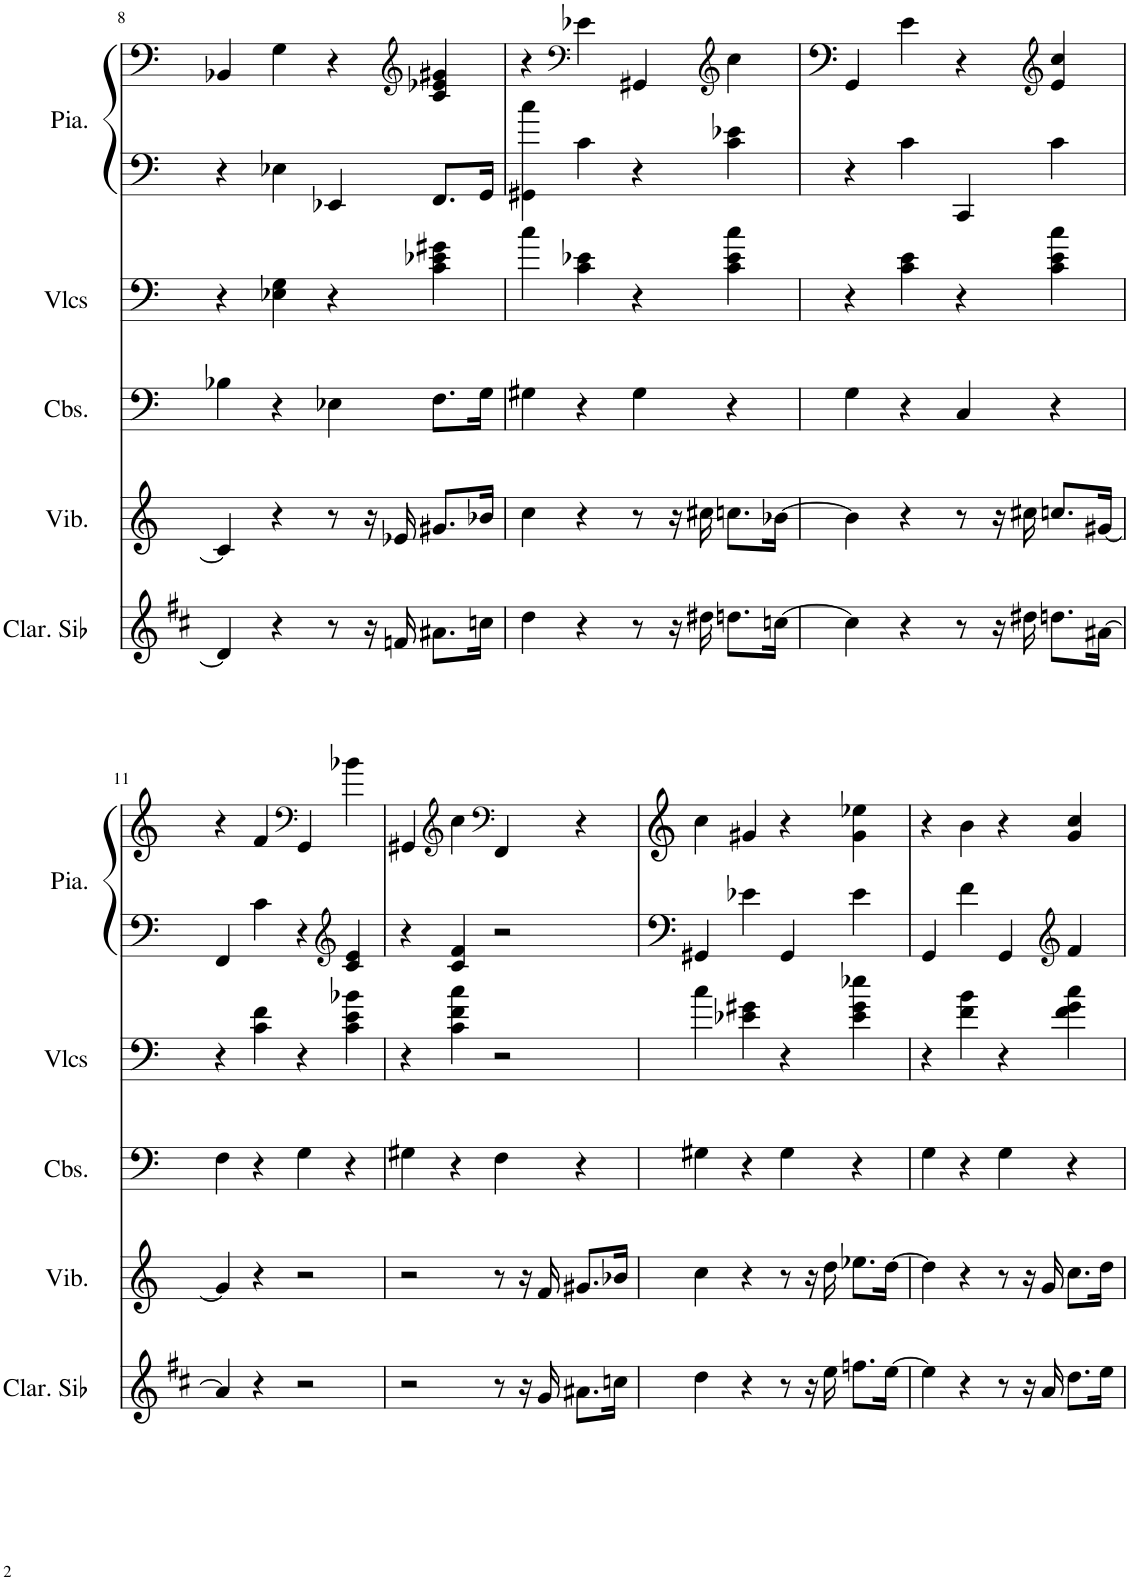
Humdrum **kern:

**kern	**kern	**kern	**kern	**kern	**kern
*part5	*part4	*part3	*part2	*part1	*part1
*staff6	*staff5	*staff4	*staff3	*staff2	*staff1
*I"Clarinette en Sib	*I"Vibraphone, Vibraphone	*I"Contrebasses, String Ensemble 1	*I"Violoncelles, String Ensemble 1	*I"Piano, Acoustic Grand Piano	*
*I'Clar. Sib	*I'Vib.	*I'Cbs.	*I'Vlcs	*I'Pia.	*
!!LO:PB:g=z
*clefG2	*clefG2	*clefF4	*clefF4	*clefF4	*clefF4
*Trd1c2	*	*Trd7c12	*	*	*
*k[f#c#]	*k[]	*k[]	*k[]	*k[]	*k[]
*M4/4	*M4/4	*M4/4	*M4/4	*M4/4	*M4/4
=8	=8	=8	=8	=8	=8
4d#/]	4c#/]	4B-X\	4r	4r	4BB-X/
4r	4r	4r	4E-X\ 4G\	4E-X\	4G\
8r	8r	4E-X\	4r	4EE-X/	4r
16r	16r	.	.	.	.
16fn/	16e-X/	.	.	.	.
*	*	*	*	*	*clefG2
8.a#X\L	8.g#X/L	8.F\L	4c\ 4e-X\ 4g#X\	8.FF/L	4c/ 4e-X/ 4g#X/
16ccn\Jk	16b-X/Jk	16G\Jk	.	16GG/Jk	.
=9	=9	=9	=9	=9	=9
4dd\	4cc\	4G#X\	4cc\	4GG#X\ 4cc\	4r
*	*	*	*	*	*clefF4
4r	4r	4r	4c\ 4e-X\	4c\	4e-X\
8r	8r	4G#\	4r	4r	4GG#X/
16r	16r	.	.	.	.
16dd#X\	16cc#X\	.	.	.	.
*	*	*	*	*	*clefG2
8.ddn\L	8.ccn\L	4r	4c\ 4e-\ 4cc\	4c\ 4e-X\	4cc\
[16ccn\Jk	[16b-X\Jk	.	.	.	.
=10	=10	=10	=10	=10	=10
4cc\]	4b-\]	4G\	4r	4r	4GG/
4r	4r	4r	4c\ 4e\	4c\	4e\
8r	8r	4C/	4r	4CC/	4r
16r	16r	.	.	.	.
16dd#X\	16cc#X\	.	.	.	.
*	*	*	*	*	*clefG2
8.ddn\L	8.ccn/L	4r	4c\ 4e\ 4cc\	4c\	4e/ 4cc/
[16a#X\Jk	[16g#X/Jk	.	.	.	.
!!LO:LB:g=z
=11	=11	=11	=11	=11	=11
4a#/]	4g#/]	4F\	4r	4FF/	4r
4r	4r	4r	4c\ 4f\	4c\	4f/
*	*	*	*	*	*clefF4
2r	2r	4G\	4r	4r	4GG/
*	*	*	*	*clefG2	*
.	.	4r	4c\ 4e\ 4b-X\	4c/ 4e/	4b-X\
=12	=12	=12	=12	=12	=12
2r	2r	4G#X\	4r	4r	4GG#X/
*	*	*	*	*	*clefG2
.	.	4r	4c\ 4f\ 4cc\	4c/ 4f/	4cc\
*	*	*	*	*	*clefF4
8r	8r	4F\	2r	2r	4FF/
16r	16r	.	.	.	.
16g/	16f/	.	.	.	.
8.a#X\L	8.g#X/L	4r	.	.	4r
16ccn\Jk	16b-X/Jk	.	.	.	.
=13	=13	=13	=13	=13	=13
4dd\	4cc\	4G#X\	4cc\	4GG#X/	4cc\
4r	4r	4r	4e-X\ 4g#X\	4e-X\	4g#X/
8r	8r	4G#\	4r	4GG#/	4r
16r	16r	.	.	.	.
16ee\	16dd\	.	.	.	.
8.ffn\L	8.ee-X\L	4r	4e-\ 4g#\ 4ee-X\	4e-\	4g#\ 4ee-X\
[16ee\Jk	[16dd\Jk	.	.	.	.
=14	=14	=14	=14	=14	=14
4ee\]	4dd\]	4G\	4r	4GG/	4r
4r	4r	4r	4f\ 4b\	4f\	4b\
8r	8r	4G\	4r	4GG/	4r
16r	16r	.	.	.	.
16a/	16g/	.	.	.	.
*	*	*	*	*clefG2	*
8.dd\L	8.cc\L	4r	4f\ 4g\ 4cc\	4f/	4g/ 4cc/
16ee\Jk	16dd\Jk	.	.	.	.
=	=	=	=	=	=
*-	*-	*-	*-	*-	*-
